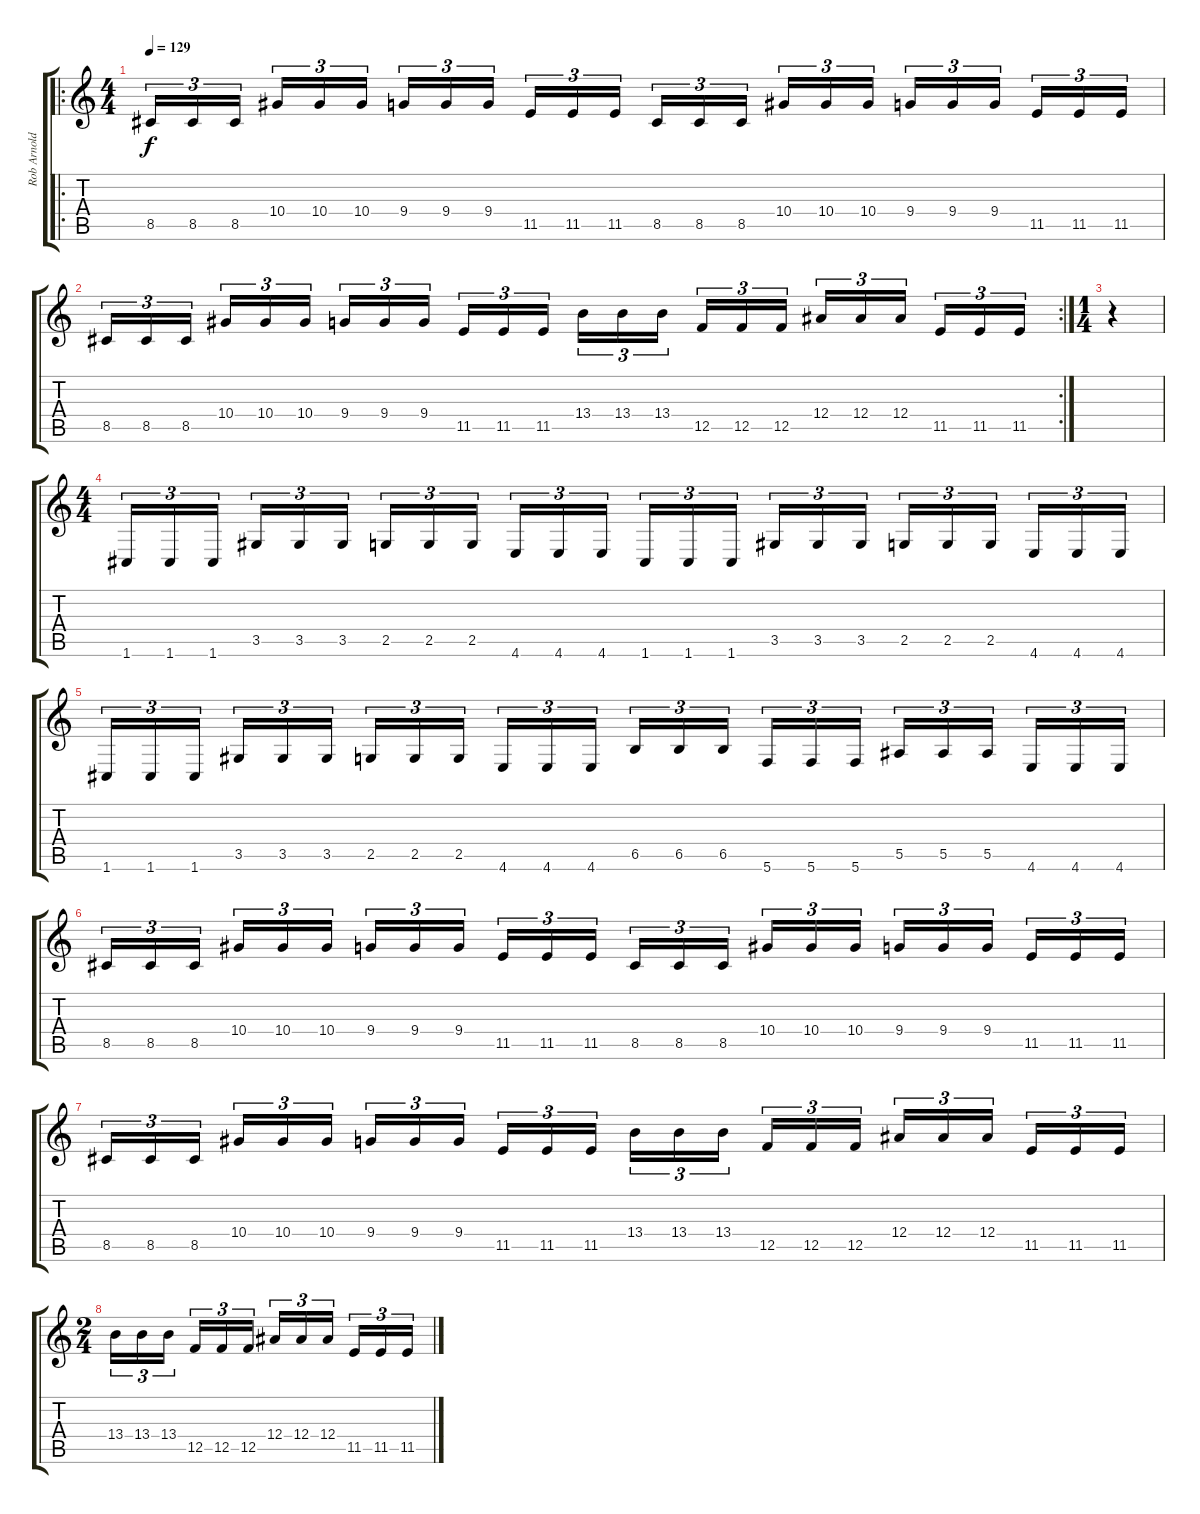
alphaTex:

\track ("Rob Arnold" "Rob Arnold") {instrument distortionguitar}
\staff {score tabs}
\tuning (C4 G3 Eb3 Bb2 F2 C2) {hide}
\ro
\ts (4 4)
\tempo 129
\clef g2
\ks c
8.5.16{tu (3 2) dy f} 8.5.16{tu (3 2)} 8.5.16{tu (3 2)} 10.4.16{tu (3 2)} 10.4.16{tu (3 2)} 10.4.16{tu (3 2)} 9.4.16{tu (3 2)} 9.4.16{tu (3 2)} 9.4.16{tu (3 2)} 11.5.16{tu (3 2)} 11.5.16{tu (3 2)} 11.5.16{tu (3 2)} 8.5.16{tu (3 2)} 8.5.16{tu (3 2)} 8.5.16{tu (3 2)} 10.4.16{tu (3 2)} 10.4.16{tu (3 2)} 10.4.16{tu (3 2)} 9.4.16{tu (3 2)} 9.4.16{tu (3 2)} 9.4.16{tu (3 2)} 11.5.16{tu (3 2)} 11.5.16{tu (3 2)} 11.5.16{tu (3 2)} |
\rc 2
8.5.16{tu (3 2)} 8.5.16{tu (3 2)} 8.5.16{tu (3 2)} 10.4.16{tu (3 2)} 10.4.16{tu (3 2)} 10.4.16{tu (3 2)} 9.4.16{tu (3 2)} 9.4.16{tu (3 2)} 9.4.16{tu (3 2)} 11.5.16{tu (3 2)} 11.5.16{tu (3 2)} 11.5.16{tu (3 2)} 13.4.16{tu (3 2)} 13.4.16{tu (3 2)} 13.4.16{tu (3 2)} 12.5.16{tu (3 2)} 12.5.16{tu (3 2)} 12.5.16{tu (3 2)} 12.4.16{tu (3 2)} 12.4.16{tu (3 2)} 12.4.16{tu (3 2)} 11.5.16{tu (3 2)} 11.5.16{tu (3 2)} 11.5.16{tu (3 2)} |
\ts (1 4)
r.4 |
\ts (4 4)
1.6.16{tu (3 2)} 1.6.16{tu (3 2)} 1.6.16{tu (3 2)} 3.5.16{tu (3 2)} 3.5.16{tu (3 2)} 3.5.16{tu (3 2)} 2.5.16{tu (3 2)} 2.5.16{tu (3 2)} 2.5.16{tu (3 2)} 4.6.16{tu (3 2)} 4.6.16{tu (3 2)} 4.6.16{tu (3 2)} 1.6.16{tu (3 2)} 1.6.16{tu (3 2)} 1.6.16{tu (3 2)} 3.5.16{tu (3 2)} 3.5.16{tu (3 2)} 3.5.16{tu (3 2)} 2.5.16{tu (3 2)} 2.5.16{tu (3 2)} 2.5.16{tu (3 2)} 4.6.16{tu (3 2)} 4.6.16{tu (3 2)} 4.6.16{tu (3 2)} |
1.6.16{tu (3 2)} 1.6.16{tu (3 2)} 1.6.16{tu (3 2)} 3.5.16{tu (3 2)} 3.5.16{tu (3 2)} 3.5.16{tu (3 2)} 2.5.16{tu (3 2)} 2.5.16{tu (3 2)} 2.5.16{tu (3 2)} 4.6.16{tu (3 2)} 4.6.16{tu (3 2)} 4.6.16{tu (3 2)} 6.5.16{tu (3 2)} 6.5.16{tu (3 2)} 6.5.16{tu (3 2)} 5.6.16{tu (3 2)} 5.6.16{tu (3 2)} 5.6.16{tu (3 2)} 5.5.16{tu (3 2)} 5.5.16{tu (3 2)} 5.5.16{tu (3 2)} 4.6.16{tu (3 2)} 4.6.16{tu (3 2)} 4.6.16{tu (3 2)} |
8.5.16{tu (3 2)} 8.5.16{tu (3 2)} 8.5.16{tu (3 2)} 10.4.16{tu (3 2)} 10.4.16{tu (3 2)} 10.4.16{tu (3 2)} 9.4.16{tu (3 2)} 9.4.16{tu (3 2)} 9.4.16{tu (3 2)} 11.5.16{tu (3 2)} 11.5.16{tu (3 2)} 11.5.16{tu (3 2)} 8.5.16{tu (3 2)} 8.5.16{tu (3 2)} 8.5.16{tu (3 2)} 10.4.16{tu (3 2)} 10.4.16{tu (3 2)} 10.4.16{tu (3 2)} 9.4.16{tu (3 2)} 9.4.16{tu (3 2)} 9.4.16{tu (3 2)} 11.5.16{tu (3 2)} 11.5.16{tu (3 2)} 11.5.16{tu (3 2)} |
8.5.16{tu (3 2)} 8.5.16{tu (3 2)} 8.5.16{tu (3 2)} 10.4.16{tu (3 2)} 10.4.16{tu (3 2)} 10.4.16{tu (3 2)} 9.4.16{tu (3 2)} 9.4.16{tu (3 2)} 9.4.16{tu (3 2)} 11.5.16{tu (3 2)} 11.5.16{tu (3 2)} 11.5.16{tu (3 2)} 13.4.16{tu (3 2)} 13.4.16{tu (3 2)} 13.4.16{tu (3 2)} 12.5.16{tu (3 2)} 12.5.16{tu (3 2)} 12.5.16{tu (3 2)} 12.4.16{tu (3 2)} 12.4.16{tu (3 2)} 12.4.16{tu (3 2)} 11.5.16{tu (3 2)} 11.5.16{tu (3 2)} 11.5.16{tu (3 2)} |
\ts (2 4)
13.4.16{tu (3 2)} 13.4.16{tu (3 2)} 13.4.16{tu (3 2)} 12.5.16{tu (3 2)} 12.5.16{tu (3 2)} 12.5.16{tu (3 2)} 12.4.16{tu (3 2)} 12.4.16{tu (3 2)} 12.4.16{tu (3 2)} 11.5.16{tu (3 2)} 11.5.16{tu (3 2)} 11.5.16{tu (3 2)}
